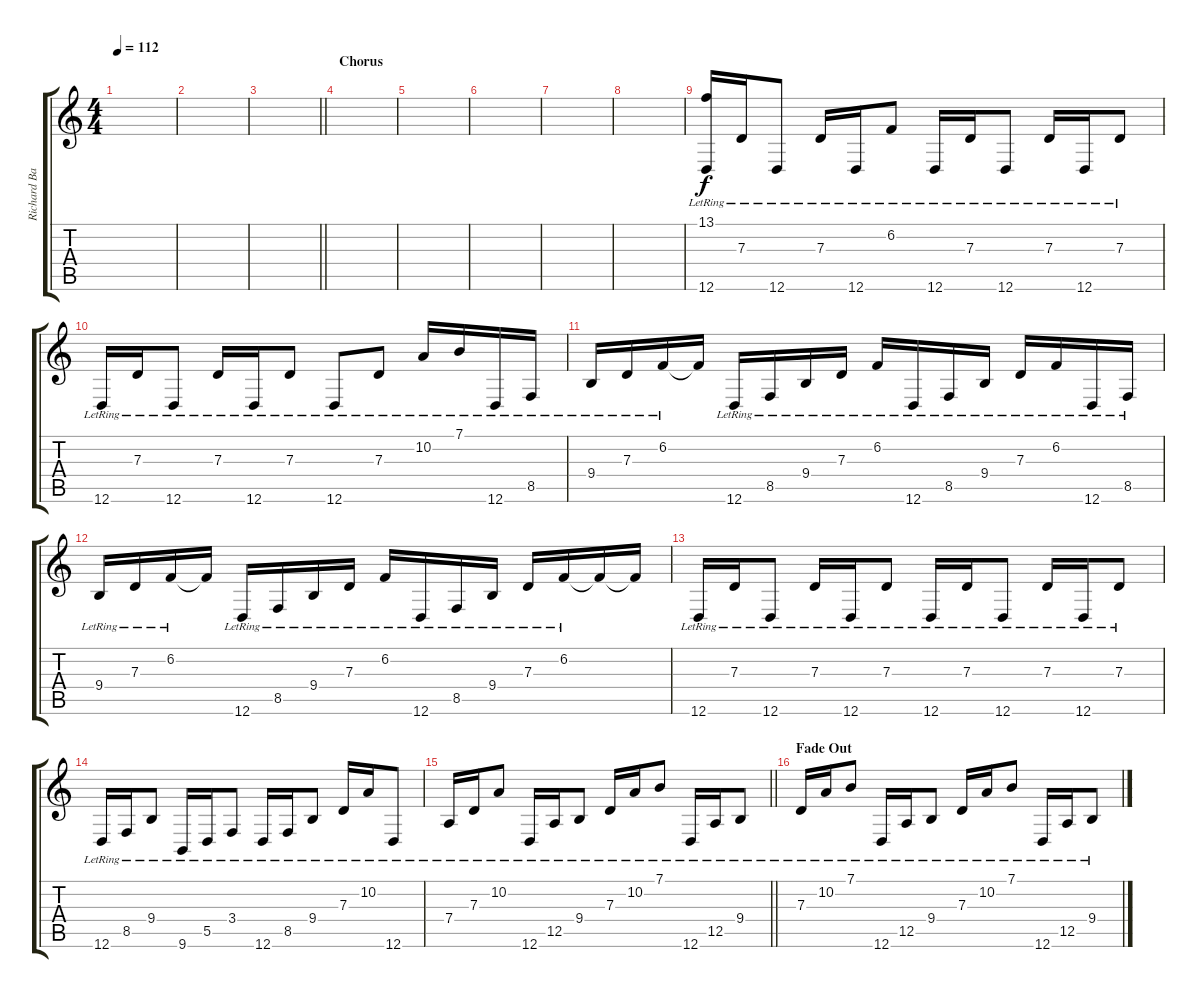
\track ("Richard Barbieri - Melody" "Richard Ba") {instrument electricpiano1}
\staff {score tabs}
\tuning (E4 B3 G3 D3 A2 D2) {hide}
\ts (4 4)
\tempo 112
\clef g2
\ks c
|
|
\barLineRight lightlight
|
\section ("" "Chorus")
|
|
|
|
|
(13.1{lr} 12.6{lr}).16{volume 13} 7.3{lr}.16 12.6{lr}.8 7.3{lr}.16 12.6{lr}.16 6.2{lr}.8 12.6{lr}.16 7.3{lr}.16 12.6{lr}.8 7.3{lr}.16 12.6{lr}.16 7.3{lr}.8 |
12.6{lr}.16 7.3{lr}.16 12.6{lr}.8 7.3{lr}.16 12.6{lr}.16 7.3{lr}.8 12.6{lr}.8 7.3{lr}.8 10.2{lr}.16 7.1{lr}.16 12.6{lr}.16 8.5{lr}.16 |
9.4{lr}.16 7.3{lr}.16 6.2{lr}.16 6.2{t}.16 12.6{lr}.16 8.5{lr}.16 9.4{lr}.16 7.3{lr}.16 6.2{lr}.16 12.6{lr}.16 8.5{lr}.16 9.4{lr}.16 7.3{lr}.16 6.2{lr}.16 12.6{lr}.16 8.5{lr}.16 |
9.4{lr}.16 7.3{lr}.16 6.2{lr}.16 6.2{t}.16 12.6{lr}.16 8.5{lr}.16 9.4{lr}.16 7.3{lr}.16 6.2{lr}.16 12.6{lr}.16 8.5{lr}.16 9.4{lr}.16 7.3{lr}.16 6.2{lr}.16 6.2{t}.16 6.2{t}.16 |
12.6{lr}.16 7.3{lr}.16 12.6{lr}.8 7.3{lr}.16 12.6{lr}.16 7.3{lr}.8 12.6{lr}.16 7.3{lr}.16 12.6{lr}.8 7.3{lr}.16 12.6{lr}.16 7.3{lr}.8 |
12.6{lr}.16 8.5{lr}.16 9.4{lr}.8 9.6{lr}.16 5.5{lr}.16 3.4{lr}.8 12.6{lr}.16 8.5{lr}.16 9.4{lr}.8 7.3{lr}.16 10.2{lr}.16 12.6{lr}.8 |
\barLineRight lightlight
7.4{lr}.16 7.3{lr}.16 10.2{lr}.8 12.6{lr}.16 12.5{lr}.16 9.4{lr}.8 7.3{lr}.16 10.2{lr}.16 7.1{lr}.8 12.6{lr}.16 12.5{lr}.16 9.4{lr}.8 |
\section ("" "Fade Out")
7.3{lr}.16{volume 10} 10.2{lr}.16 7.1{lr}.8 12.6{lr}.16 12.5{lr}.16 9.4{lr}.8 7.3{lr}.16 10.2{lr}.16 7.1{lr}.8 12.6{lr}.16 12.5{lr}.16 9.4{lr}.8
